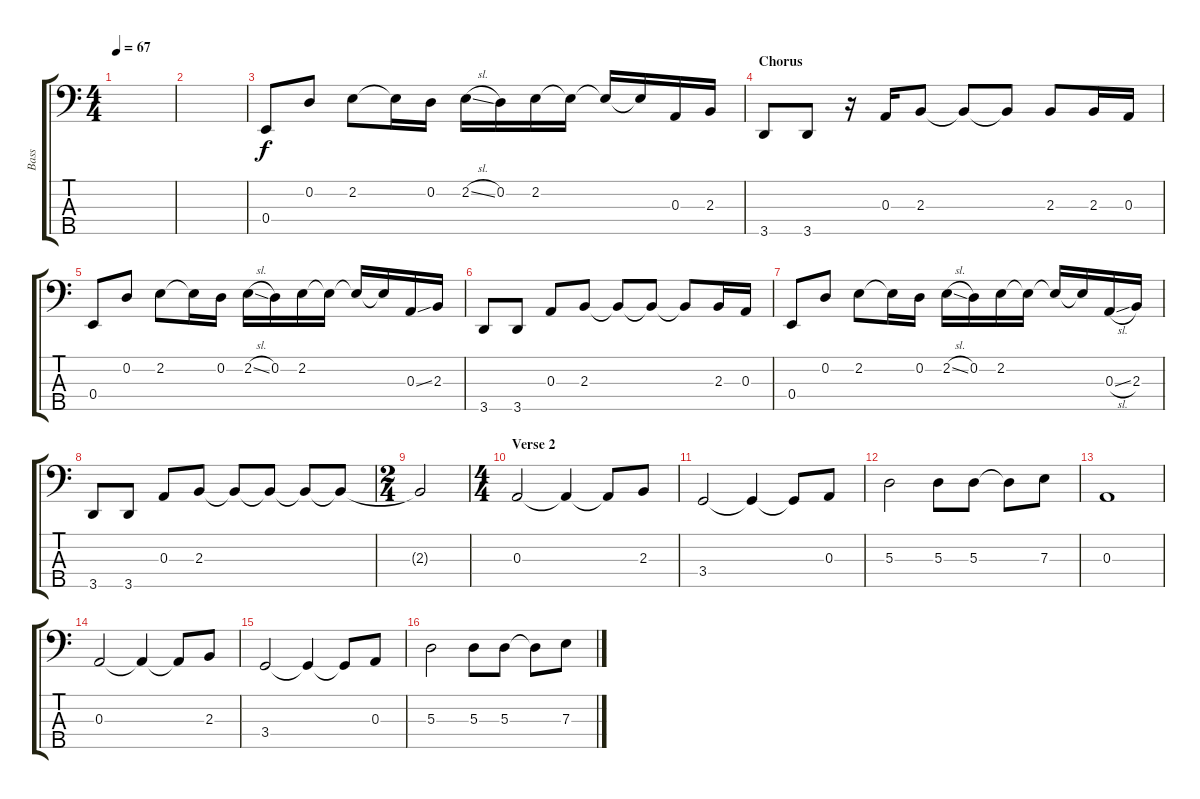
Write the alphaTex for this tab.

\track ("Bass" "Bass") {instrument electricbassfinger}
\staff {score tabs}
\tuning (G2 D2 A1 E1 B0) {hide}
\ts (4 4)
\tempo 67
\clef f4
\ks c
|
|
0.4.8 0.2.8 2.2.8 2.2{t}.16 0.2.16 2.2{sl}.16 0.2.16 2.2.16 2.2{t}.16 2.2{t}.16 2.2{t}.16 0.3.16 2.3.16 |
\section ("" "Chorus")
3.5.8 3.5.8 r.16 0.3.16 2.3.8 2.3{t}.8 2.3{t}.8 2.3.8 2.3.16 0.3.16 |
0.4.8 0.2.8 2.2.8 2.2{t}.16 0.2.16 2.2{sl}.16 0.2.16 2.2.16 2.2{t}.16 2.2{t}.16 2.2{t}.16 0.3{ss}.16 2.3.16 |
3.5.8 3.5.8 0.3.8 2.3.8 2.3{t}.8 2.3{t}.8 2.3{t}.8 2.3.16 0.3.16 |
0.4.8 0.2.8 2.2.8 2.2{t}.16 0.2.16 2.2{sl}.16 0.2.16 2.2.16 2.2{t}.16 2.2{t}.16 2.2{t}.16 0.3{sl}.16 2.3.16 |
3.5.8 3.5.8 0.3.8 2.3.8 2.3{t}.8 2.3{t}.8 2.3{t}.8 2.3{t}.8 |
\ts (2 4)
2.3{t}.2 |
\ts (4 4)
\section ("" "Verse 2")
0.3.2 0.3{t}.4 0.3{t}.8 2.3.8 |
3.4.2 3.4{t}.4 3.4{t}.8 0.3.8 |
5.3.2 5.3.8 5.3.8 5.3{t}.8 7.3.8 |
0.3.1 |
0.3.2 0.3{t}.4 0.3{t}.8 2.3.8 |
3.4.2 3.4{t}.4 3.4{t}.8 0.3.8 |
5.3.2 5.3.8 5.3.8 5.3{t}.8 7.3.8
